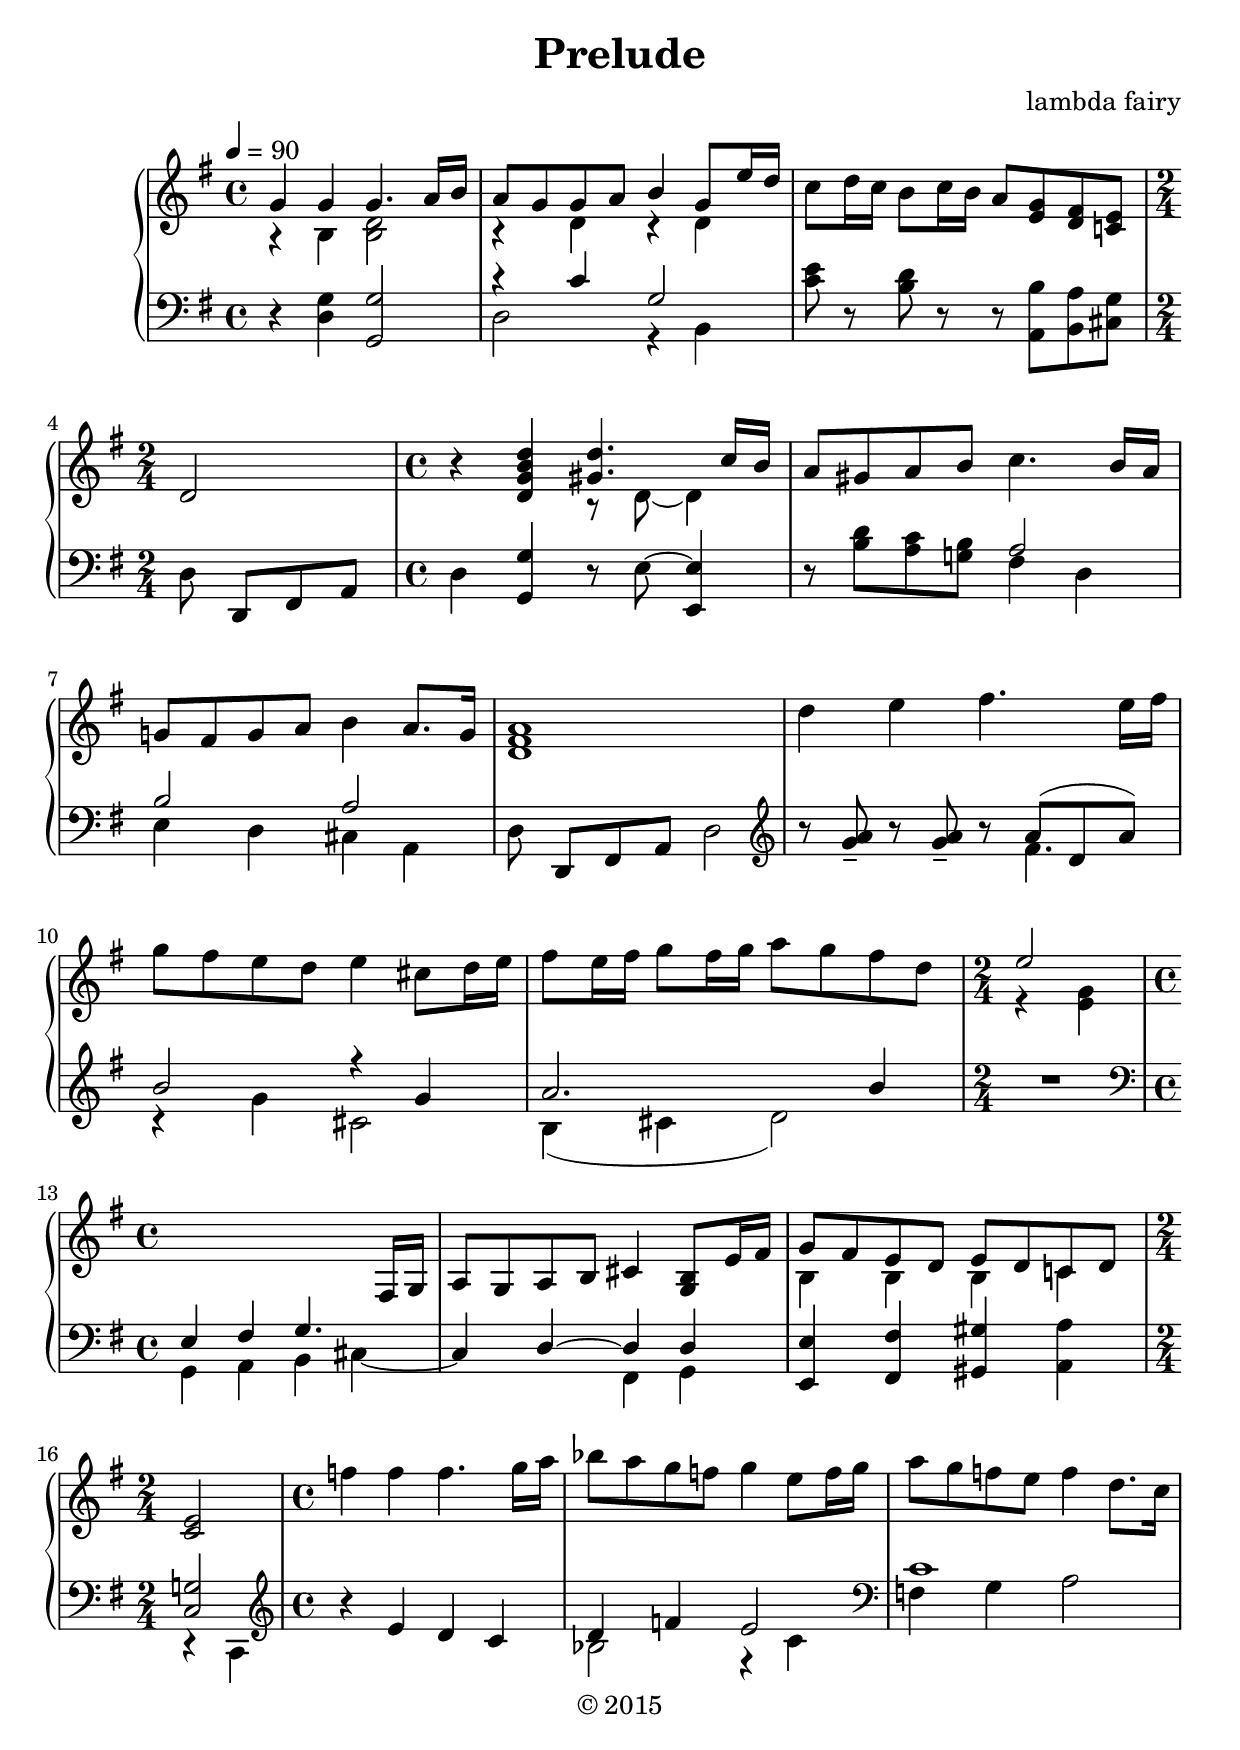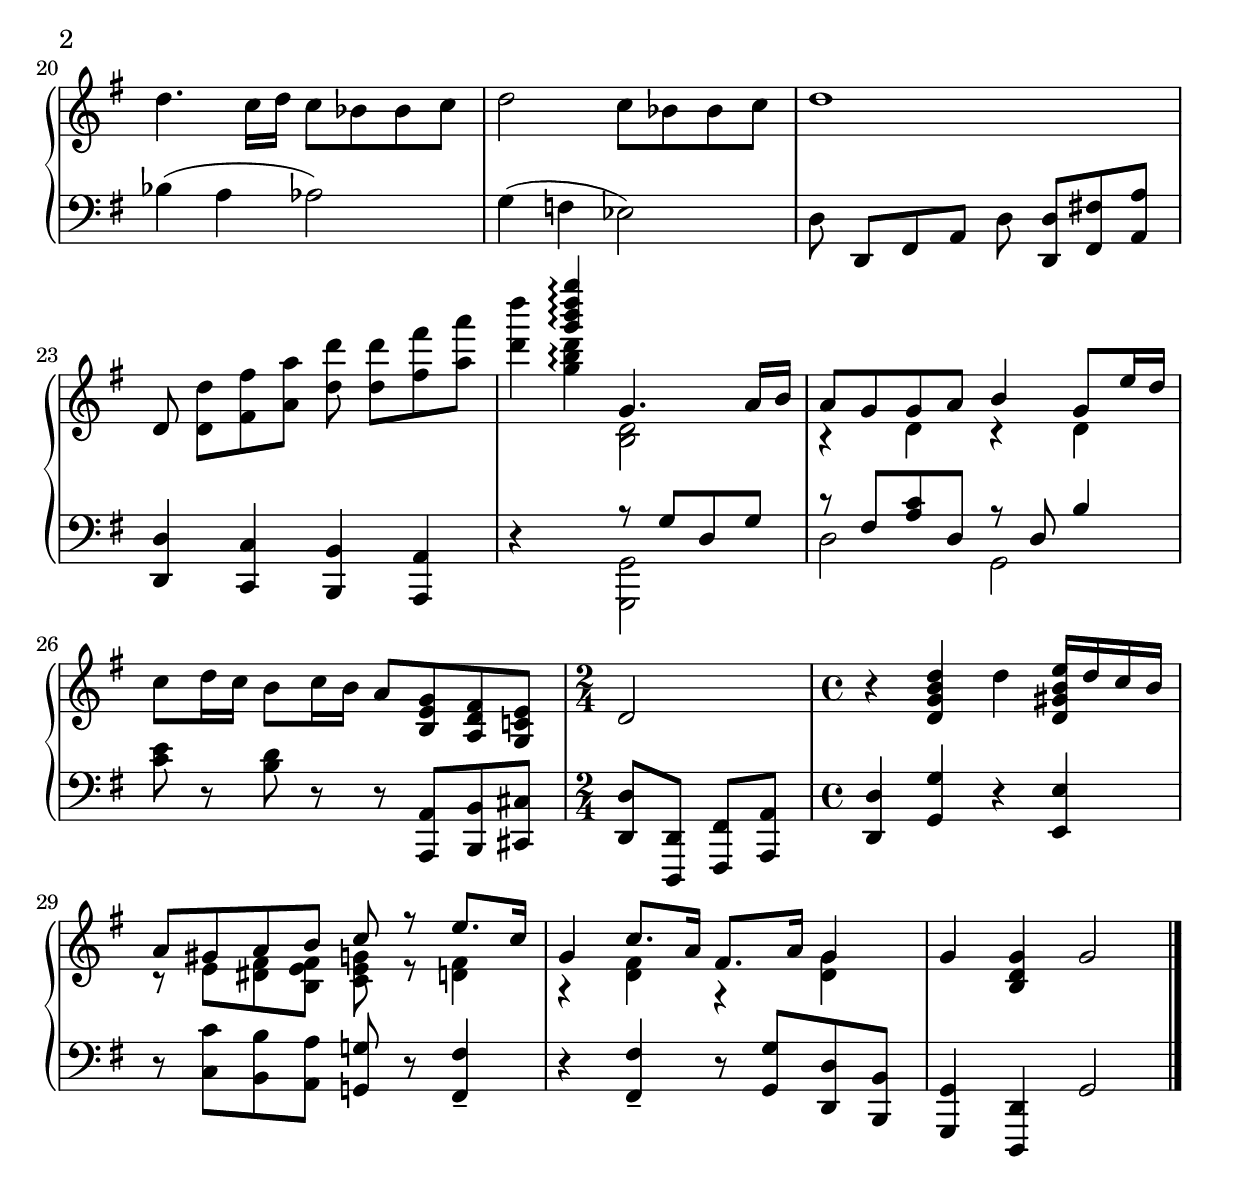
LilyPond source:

\version "2.18.2"

\include "articulate.ly"
\include "shared.ily"

#(set-global-staff-size 23)

\header {
    title = "Prelude"
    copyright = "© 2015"
    }

A = {
    \clef treble
    \key g \major
    \set Staff.midiInstrument = #"acoustic grand"
    \tempo 4 = 90

    \time 4/4

    \relative g' {
        << {
            | g4 g g4. a16 b
            | a8 g g a b4 g8 e'16 d
            }
        \\ {
            | r4 b, <b d>2
            | r4 d r d
            }>>
        | c'8 d16 c b8 c16 b a8 <e g> <d fs> <c! e>
        \time 2/4
        | d2
        \time 4/4
        | r4 <d g b d> << { <gs d'>4. c16 b } \\ { r8 d, ~ d4 } >>
        | a'8 gs a b c4. b16 a
        | g8 fs g a b4 a8. g16
        | <d fs a>1
        }

    \relative d'' {
        | d4 e fs4. e16 fs
        | g8 fs e d e4 cs8 d16 e
        | fs8 e16 fs g8 fs16 g a8 g fs d
        \time 2/4
        | << e2 \\ { r4 <e, g> } >>
        \time 4/4
        }

    \relative d {
        \change Staff = "B" \stemUp
        | e4 fs g4. \change Staff = "A" \stemNeutral fs16 g
        | a8 g a b cs4 <g b>8 e'16 fs
        | << { g8 fs e d e d c d } \\ { b4 b b c } >>
        \time 2/4
        | <c e>2
        \time 4/4
        }

    \relative f'' {
        | f4 f f4. g16 a
        | bf8 a g f g4 e8 f16 g
        | a8 g f e f4 d8. c16
        | d4. c16 d c8 bf bf c
        | d2 c8 bf bf c
        | d1
        | d,8 <d d'>[ <fs fs'> <a a'>] <d d'> <d d'>[ <fs fs'> <a a'>]
        }

    \relative g' {
        | <d'' d'>4 \stemUp <g b d g>\arpeggio \stemNeutral << { g,,4. a16 b } \\ <b, d>2 >>
        | << { a'8 g g a b4 g8 e'16 d } \\ { r4 d, r d } >>
        | c'8 d16 c b8 c16 b a8 <b, e g> <a d fs> <g c! e>
        \time 2/4
        | d'2
        \time 4/4
        | r4 <d g b d> d' <d, gs b e>16 d' c b
        << {
            | a8 gs a b c r e8. c16
            | g4 c8. a16 fs8. a16 g4
            }
        \\ {
            | r8 e <ds fs> <b e fs> <c e g> r <d fs>4
            | r <d fs> r <d g>
            } >>
        | g4 <b, d g> g'2
        }

    \bar "|."
    }

B = {
    \clef bass
    \key g \major
    \set Staff.midiInstrument = #"acoustic grand"

    \relative g {
        | r4 <d g> <g, g'>2
        << {
            | r4 c' g2
            }
        \\ {
            | d2 r4 b
            } >>
        | <c' e>8 r <b d> r r <a, b'> <b a'> <cs g'>
        | d d,[ fs a]
        | d4 <g, g'> r8 e' ~ <e, e'>4
        | r8 <b'' d> <a c> <g b> << a2 \\ { fs4 d } >>
        | << { b'2 a } \\ { e4 d cs a } >>
        | d8 d,[ fs a] d2
        }

    \clef treble
    \relative d' {
        | r8 <g a>-- r <g a>-- r << { a( d, a') } \\ fs4. >>
        << {
            | b2 r4 g
            | a2. b4
            }
        \\ {
            | r4 g cs,2
            | b4( cs d2)
            } >>
        | R2
        }

    \clef bass
    \relative d, {
        \stemDown
        | g4 a b cs ~
        \stemNeutral
        | cs << { d ~ d d } \\ { s fs, g } >>
        | <e e'> <fs fs'> <gs gs'> <a a'>
        | << <c g'>2 \\ { r4 c, } >>
        }

    \clef treble
    \relative f' {
        | r4 e d c
        | << { d f e2 } \\ { bf2 r4 c } >>
        \clef bass
        | << c1 \\ { f,4 g a2 } >>
        | bf4( a af2)
        | g4( f ef2)
        | d8 d,[ fs a] d <d, d'>[ <fs fs'> <a a'>]
        | <d, d'>4 <c c'> <b b'> <a a'>
        | r \change Staff = "A" <g'''' b d>\arpeggio \change Staff = "B" << { r8 g,, d g } \\ <g,, g'>2 >>
        | << { r8 fs'' <a c> d, r d b'4 } \\ { d,2 g, } >>
        | <c' e>8 r <b d> r r <a,, a'> <b b'> <cs cs'>
        | <d d'> <d, d'> <fs fs'> <a a'>
        | <d d'>4 <g g'> r <e e'>
        | r8 <c' c'> <b b'> <a a'> <g g'> r <fs fs'>4--
        | r <fs fs'>-- r8 <g g'> <d d'> <b b'>
        | <g g'>4 <d d'> g'2
        }
    }

stuff = <<
    \new PianoStaff <<
        #(set-accidental-style 'piano)
        \new Staff = "A" { \A }
        \new Staff = "B" { \B }
        >>
    >>

\score {
    \stuff
    \layout { }
    }

\score {
    \articulate \stuff
    \midi { }
    }
